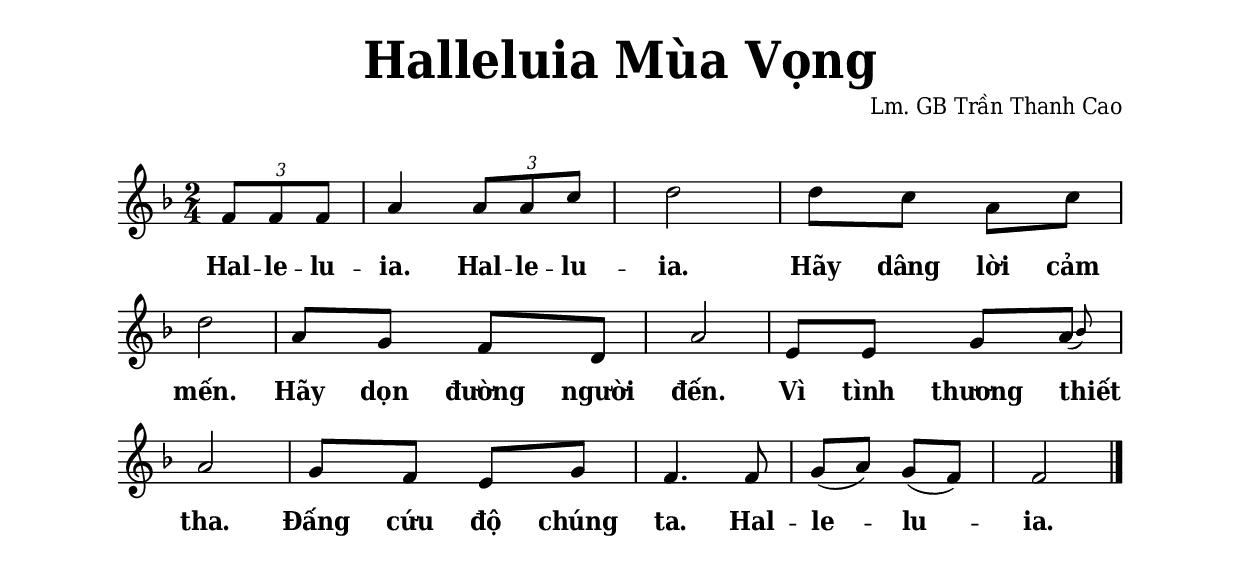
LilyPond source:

% Cài đặt chung
\version "2.22.1"
\include "english.ly"

\header {
  title = \markup { \fontsize #3 "Halleluia Mùa Vọng" }
  poet = " "
  composer = "Lm. GB Trần Thanh Cao"
  arranger = " "
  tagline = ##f
}

% Nhạc điệp khúc
nhacDiepKhuc = \relative c' {
  \partial 4 \tuplet 3/2 { f8 f f } |
  a4 \tuplet 3/2 { a8 a c } |
  d2 |
  d8 c a c | \break
  d2 |
  a8 g f d |
  a'2 |
  #(define afterGraceFraction (cons 1 3))
  e8 e g \afterGrace a (bf) |
  a2 |
  g8 f e g |
  f4. f8 |
  g8 (a) g (f) |
  f2 \bar "|."
}

% Lời điệp khúc
loiDiepKhuc = \lyricmode {
  Hal -- le -- lu -- ia.
  Hal -- le -- lu -- ia.
  Hãy dâng lời cảm mến.
  Hãy dọn đường người đến.
  Vì tình thương thiết tha.
  Đấng cứu độ chúng ta.
  Hal -- le -- lu -- ia.
}

% Dàn trang
\paper {
  #(set-paper-size "a4")
  top-margin = 15\mm
  bottom-margin = 10\mm
  left-margin = 20\mm
  right-margin = 20\mm
  indent = #0
  #(define fonts
    (make-pango-font-tree
      "Deja Vu Serif Condensed"
      "Deja Vu Serif Condensed"
      "Deja Vu Serif Condensed"
      (/ 20 20)))
  page-count = #1
  system-system-spacing = #'((basic-distance . 12)
                             (minimum-distance . 12.5)
                             (padding . 1))
  score-system-spacing = #'((basic-distance . 12)
                             (minimum-distance . 12.5)
                             (padding . 1))
}

% Thiết lập tông và nhịp
TongNhip = { \key f \major \time 2/4 }

\score {
  \new ChoirStaff <<
    \new Staff = diepKhuc \with {
        \consists "Merge_rests_engraver"
        %\magnifyStaff #(magstep +1)
      }
      <<
      \new Voice = beSop {
        \TongNhip \stemNeutral \nhacDiepKhuc
      }
    >>
    \new Lyrics \with {
          \override VerticalAxisGroup.
            nonstaff-relatedstaff-spacing.padding = #2
          \override VerticalAxisGroup.
            nonstaff-unrelatedstaff-spacing.padding = #2
        }
        \lyricsto beSop \loiDiepKhuc
  >>
  \layout {
    \override Lyrics.LyricText.font-series = #'bold
    %\override Lyrics.LyricText.font-size = #+2
    \override Lyrics.LyricSpace.minimum-distance = #3.5
    \override Score.BarNumber.break-visibility = ##(#f #f #f)
    \override Score.SpacingSpanner.uniform-stretching = ##t
  }
}
